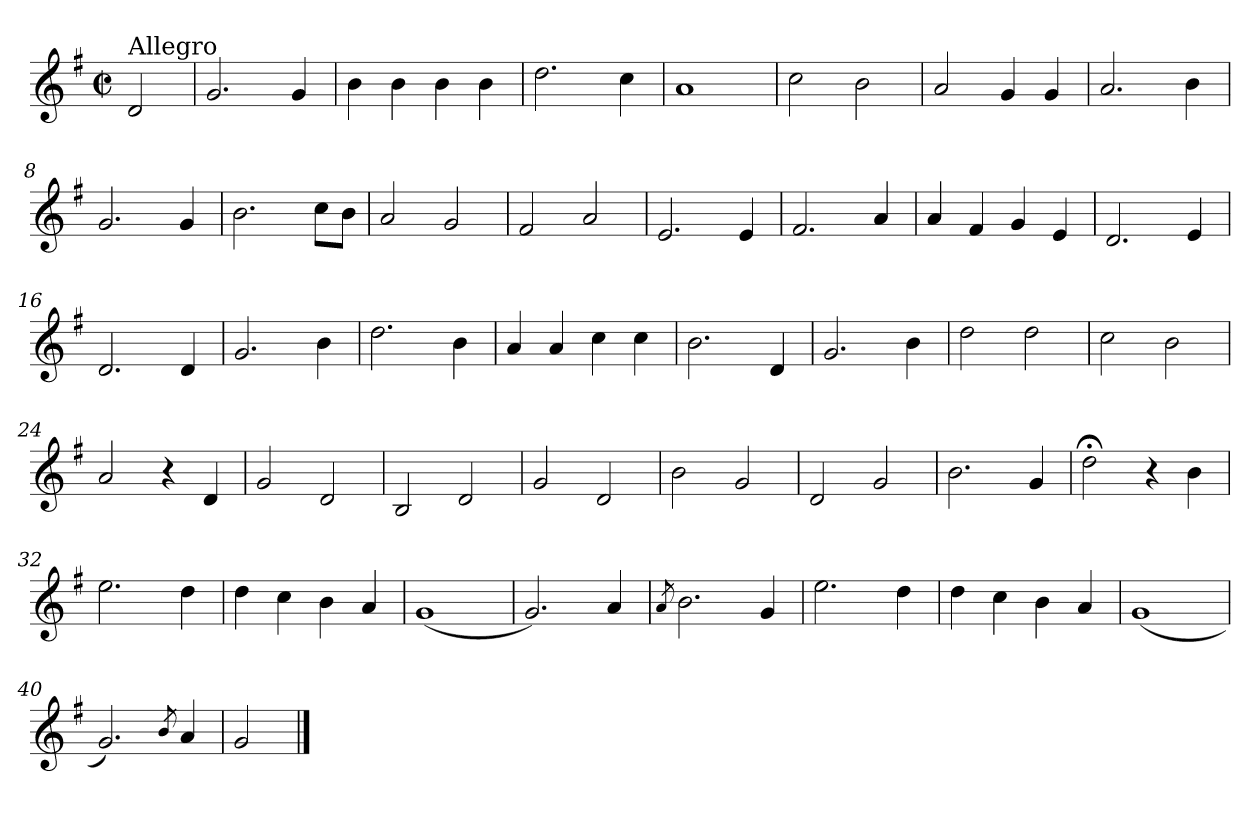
**kern
*part1
*staff1
*clefG2
*k[f#]
*G:
*M2/2
*met(c|)
=
!LO:TX:a:t=Allegro
2d/
=1
2.g/
4g/
=2
4b\
4b\
4b\
4b\
=3
2.dd\
4cc\
=4
1a
=5
2cc\
2b\
=6
2a/
4g/
4g/
!!LO:LB:g=z
=7
2.a/
4b\
=8
2.g/
4g/
=9
2.b\
8cc\L
8b\J
=10
2a/
2g/
=11
2f#/
2a/
=12
2.e/
4e/
=13
2.f#/
4a/
!!LO:LB:g=z
=14
4a/
4f#/
4g/
4e/
=15
2.d/
4e/
=16
2.d/
4d/
=17
2.g/
4b\
=18
2.dd\
4b\
=19
4a/
4a/
4cc\
4cc\
=20
2.b\
4d/
!!LO:LB:g=z
=21
2.g/
4b\
=22
2dd\
2dd\
=23
2cc\
2b\
=24
2a/
4r
4d/
=25
2g/
2d/
=26
2B/
2d/
=27
2g/
2d/
!!LO:LB:g=z
=28
2b\
2g/
=29
2d/
2g/
=30
2.b\
4g/
!!LO:LB:g=z
=31
2dd;<\
4r
4b\
!!LO:LB:g=z
=32
2.ee\
4dd\
=33
4dd\
4cc\
4b\
4a/
=34
(<1g
=35
2.g/)
4a/
=36
8qa/
2.b\
4g/
=37
2.ee\
4dd\
=38
4dd\
4cc\
4b\
4a/
!!LO:LB:g=z
=39
(<1g
=40
2.g/)
8qb/
4a/
=41
2g/
==
*-
